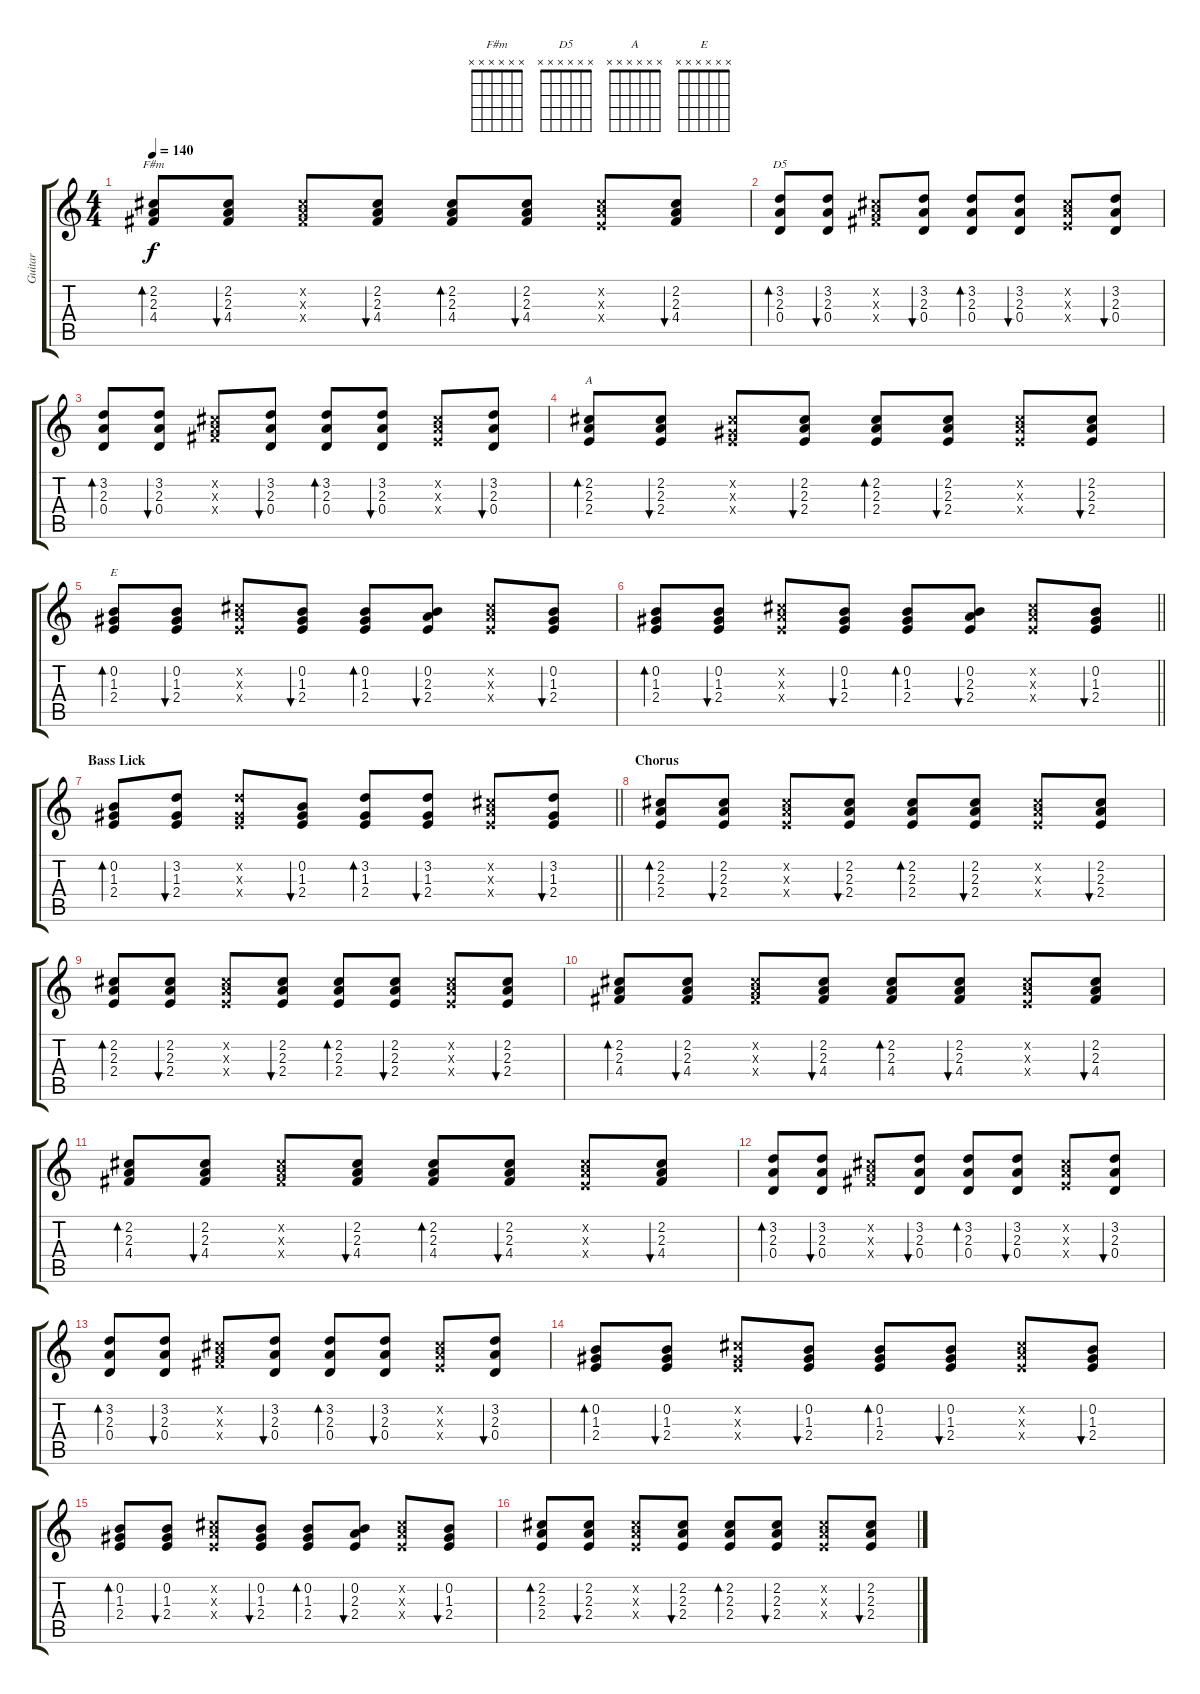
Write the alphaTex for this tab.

\track ("Guitar" "Guitar") {instrument acousticguitarsteel}
\staff {score tabs}
\tuning (E4 B3 G3 D3 A2 E2) {hide}
\chord ("F#m" x x x x x x)
\chord ("D5" x x x x x x)
\chord ("A" x x x x x x)
\chord ("E" x x x x x x)
\ts (4 4)
\tempo 140
\clef g2
\ks c
(2.2 2.3 4.4).8{bd 60 ch "F#m" dy f} (2.2 2.3 4.4).8{bu 60} (2.2{x} 2.3{x} 4.4{x}).8 (2.2 2.3 4.4).8{bu 60} (2.2 2.3 4.4).8{bd 60} (2.2 2.3 4.4).8{bu 60} (2.2{x} 2.3{x} 2.4{x}).8 (2.2 2.3 4.4).8{bu 60} |
(3.2 2.3 0.4).8{bd 60 ch "D5"} (3.2 2.3 0.4).8{bu 60} (2.2{x} 2.3{x} 4.4{x}).8 (3.2 2.3 0.4).8{bu 60} (3.2 2.3 0.4).8{bd 60} (3.2 2.3 0.4).8{bu 60} (2.2{x} 2.3{x} 2.4{x}).8 (3.2 2.3 0.4).8{bu 60} |
(3.2 2.3 0.4).8{bd 60} (3.2 2.3 0.4).8{bu 60} (2.2{x} 2.3{x} 4.4{x}).8 (3.2 2.3 0.4).8{bu 60} (3.2 2.3 0.4).8{bd 60} (3.2 2.3 0.4).8{bu 60} (2.2{x} 2.3{x} 2.4{x}).8 (3.2 2.3 0.4).8{bu 60} |
(2.2 2.3 2.4).8{bd 60 ch "A"} (2.2 2.3 2.4).8{bu 60} (2.2{x} 1.3{x} 2.4{x}).8 (2.2 2.3 2.4).8{bu 60} (2.2 2.3 2.4).8{bd 60} (2.2 2.3 2.4).8{bu 60} (2.2{x} 2.3{x} 2.4{x}).8 (2.2 2.3 2.4).8{bu 60} |
(0.2 1.3 2.4).8{bd 60 ch "E"} (0.2 1.3 2.4).8{bu 60} (2.2{x} 2.3{x} 2.4{x}).8 (0.2 1.3 2.4).8{bu 60} (0.2 1.3 2.4).8{bd 60} (0.2 2.3 2.4).8{bu 60} (2.2{x} 2.3{x} 2.4{x}).8 (0.2 1.3 2.4).8{bu 60} |
\barLineRight lightlight
(0.2 1.3 2.4).8{bd 60} (0.2 1.3 2.4).8{bu 60} (2.2{x} 2.3{x} 2.4{x}).8 (0.2 1.3 2.4).8{bu 60} (0.2 1.3 2.4).8{bd 60} (0.2 2.3 2.4).8{bu 60} (2.2{x} 2.3{x} 2.4{x}).8 (0.2 1.3 2.4).8{bu 60} |
\section ("" "Bass Lick")
\barLineRight lightlight
(0.2 1.3 2.4).8{bd 60} (3.2 1.3 2.4).8{bu 60} (3.2{x} 1.3{x} 2.4{x}).8 (0.2 1.3 2.4).8{bu 60} (3.2 1.3 2.4).8{bd 60} (3.2 1.3 2.4).8{bu 60} (2.2{x} 2.3{x} 2.4{x}).8 (3.2 1.3 2.4).8{bu 60} |
\section ("" "Chorus")
(2.2 2.3 2.4).8{bd 60} (2.2 2.3 2.4).8{bu 60} (2.2{x} 2.3{x} 2.4{x}).8 (2.2 2.3 2.4).8{bu 60} (2.2 2.3 2.4).8{bd 60} (2.2 2.3 2.4).8{bu 60} (2.2{x} 2.3{x} 2.4{x}).8 (2.2 2.3 2.4).8{bu 60} |
(2.2 2.3 2.4).8{bd 60} (2.2 2.3 2.4).8{bu 60} (2.2{x} 2.3{x} 2.4{x}).8 (2.2 2.3 2.4).8{bu 60} (2.2 2.3 2.4).8{bd 60} (2.2 2.3 2.4).8{bu 60} (2.2{x} 2.3{x} 2.4{x}).8 (2.2 2.3 2.4).8{bu 60} |
(2.2 2.3 4.4).8{bd 60} (2.2 2.3 4.4).8{bu 60} (2.2{x} 2.3{x} 4.4{x}).8 (2.2 2.3 4.4).8{bu 60} (2.2 2.3 4.4).8{bd 60} (2.2 2.3 4.4).8{bu 60} (2.2{x} 2.3{x} 2.4{x}).8 (2.2 2.3 4.4).8{bu 60} |
(2.2 2.3 4.4).8{bd 60} (2.2 2.3 4.4).8{bu 60} (2.2{x} 2.3{x} 4.4{x}).8 (2.2 2.3 4.4).8{bu 60} (2.2 2.3 4.4).8{bd 60} (2.2 2.3 4.4).8{bu 60} (2.2{x} 2.3{x} 2.4{x}).8 (2.2 2.3 4.4).8{bu 60} |
(3.2 2.3 0.4).8{bd 60} (3.2 2.3 0.4).8{bu 60} (2.2{x} 2.3{x} 4.4{x}).8 (3.2 2.3 0.4).8{bu 60} (3.2 2.3 0.4).8{bd 60} (3.2 2.3 0.4).8{bu 60} (2.2{x} 2.3{x} 2.4{x}).8 (3.2 2.3 0.4).8{bu 60} |
(3.2 2.3 0.4).8{bd 60} (3.2 2.3 0.4).8{bu 60} (2.2{x} 2.3{x} 4.4{x}).8 (3.2 2.3 0.4).8{bu 60} (3.2 2.3 0.4).8{bd 60} (3.2 2.3 0.4).8{bu 60} (2.2{x} 2.3{x} 2.4{x}).8 (3.2 2.3 0.4).8{bu 60} |
(0.2 1.3 2.4).8{bd 60} (0.2 1.3 2.4).8{bu 60} (2.2{x} 1.3{x} 2.4{x}).8 (0.2 1.3 2.4).8{bu 60} (0.2 1.3 2.4).8{bd 60} (0.2 1.3 2.4).8{bu 60} (2.2{x} 2.3{x} 2.4{x}).8 (0.2 1.3 2.4).8{bu 60} |
(0.2 1.3 2.4).8{bd 60} (0.2 1.3 2.4).8{bu 60} (2.2{x} 2.3{x} 2.4{x}).8 (0.2 1.3 2.4).8{bu 60} (0.2 1.3 2.4).8{bd 60} (0.2 2.3 2.4).8{bu 60} (2.2{x} 2.3{x} 2.4{x}).8 (0.2 1.3 2.4).8{bu 60} |
(2.2 2.3 2.4).8{bd 60} (2.2 2.3 2.4).8{bu 60} (2.2{x} 2.3{x} 2.4{x}).8 (2.2 2.3 2.4).8{bu 60} (2.2 2.3 2.4).8{bd 60} (2.2 2.3 2.4).8{bu 60} (2.2{x} 2.3{x} 2.4{x}).8 (2.2 2.3 2.4).8{bu 60}
